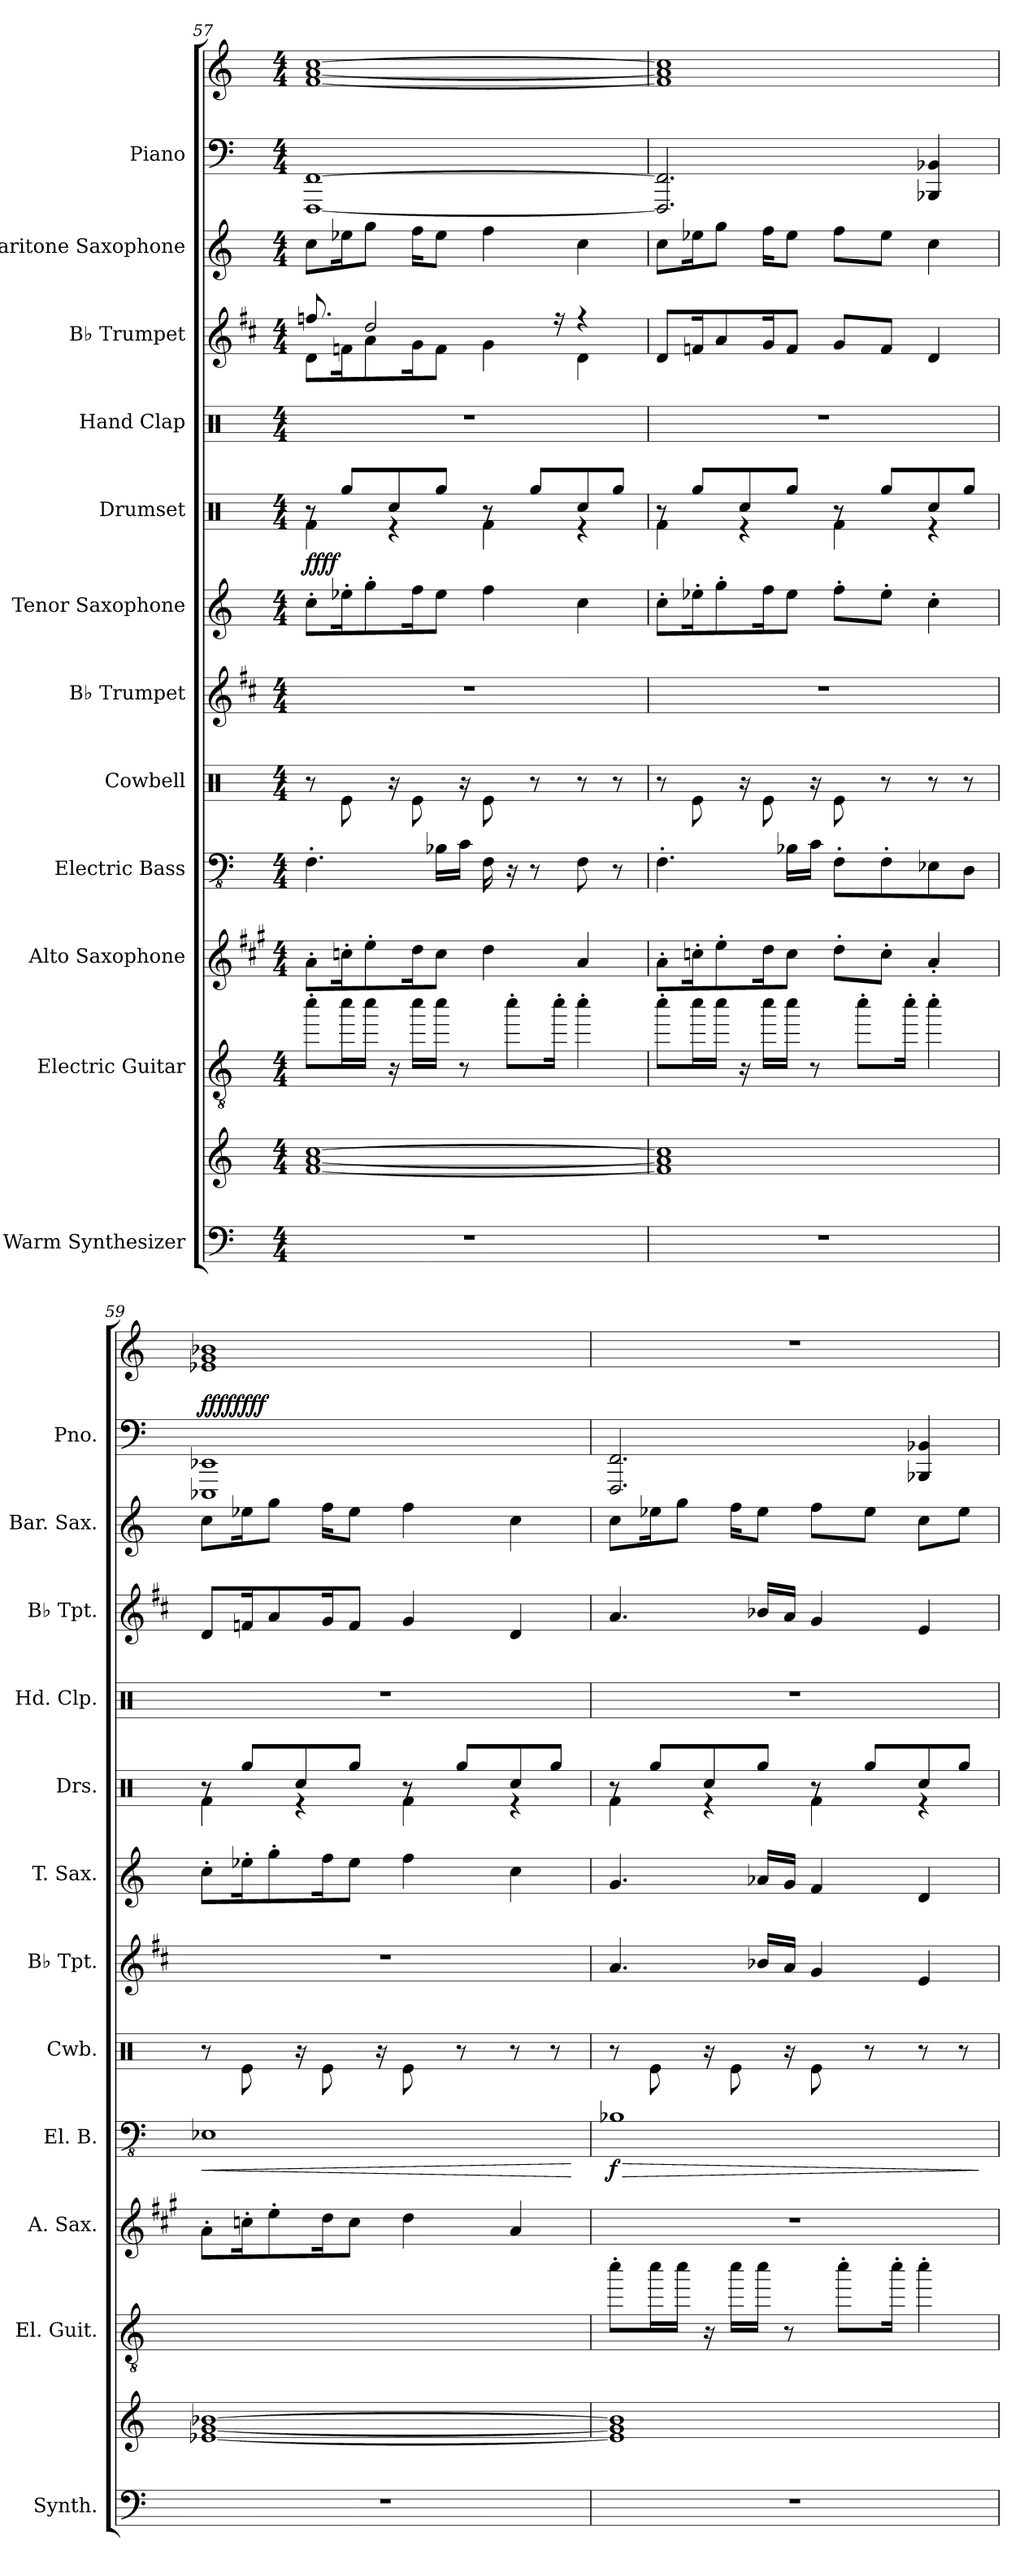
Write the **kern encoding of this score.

**kern	**kern	**kern	**kern	**kern	**dynam	**kern	**kern	**kern	**kern	**dynam	**kern	**kern	**kern	**kern	**kern	**dynam
*part12	*part12	*part11	*part10	*part9	*part9	*part8	*part7	*part6	*part5	*part5	*part4	*part3	*part2	*part1	*part1	*part1
*staff14	*staff13	*staff12	*staff11	*staff10	*staff10	*staff9	*staff8	*staff7	*staff6	*staff6	*staff5	*staff4	*staff3	*staff2	*staff1	*staff1/2
*I"Warm Synthesizer	*	*I"Electric Guitar	*I"Alto Saxophone	*I"Electric Bass	*	*I"Cowbell	*I"B♭ Trumpet	*I"Tenor Saxophone	*I"Drumset	*	*I"Hand Clap	*I"B♭ Trumpet	*I"Baritone Saxophone	*I"Piano	*	*
*I'Synth.	*	*I'El. Guit.	*I'A. Sax.	*I'El. B.	*	*I'Cwb.	*I'B♭ Tpt.	*I'T. Sax.	*I'Drs.	*	*I'Hd. Clp.	*I'B♭ Tpt.	*I'Bar. Sax.	*I'Pno.	*	*
!!LO:PB:g=z
*clefF4	*clefG2	*clefGv2	*clefG2	*clefFv4	*	*clefX	*clefG2	*clefG2	*clefX	*	*clefX	*clefG2	*clefG2	*clefF4	*clefG2	*
*	*	*	*ITrd5c9	*	*	*	*ITrd1c2	*ITrd8c14	*	*	*	*ITrd1c2	*ITrd12c21	*	*	*
*k[]	*k[]	*k[]	*k[]	*k[]	*	*k[]	*k[]	*k[]	*k[]	*	*k[]	*k[]	*k[]	*k[]	*k[]	*
*M4/4	*M4/4	*M4/4	*M4/4	*M4/4	*	*M4/4	*M4/4	*M4/4	*M4/4	*	*M4/4	*M4/4	*M4/4	*M4/4	*M4/4	*
=57	=57	=57	=57	=57	=57	=57	=57	=57	=57	=57	=57	=57	=57	=57	=57	=57
*	*	*	*	*	*	*	*	*	*^	*	*	*^	*	*	*	*
*	*	*	*	*	*	*	*	*	*	*^	*	*	*	*	*	*	*	*
!	!	!	!	!	!LO:DY:b	!	!	!	!	!	!	!	!	!	!	!	!	!	!
!	!	!	!	!	!LO:DY:n=1:b	!	!	!	!	!	!	!LO:DY:b	!	!	!	!	!	!	!
!	!	!	!	!	!	!	!	!	!	!	!	!LO:DY:n=1:b	!	!	!	!	!	!	!
1r	[1f [1a [1cc	8ccc'\L	8c'\L	4.FF'\	mf mf	8r	1r	8c'\L	8r	4Rf\	8r	ff ff	1r	8.ee-X/	8c\L	8c\L	[1FFF [1FF	[1f [1a [1cc	.
.	.	16ccc\L	16e-X'\K	.	.	8Re\	.	16e-X'\K	8Rgg/L	.	4.ryy	.	.	.	16e-X\K	16e-X\K	.	.	.
.	.	16ccc\JJ	8g'\	.	.	.	.	8g'\	.	.	.	.	.	2cc/	8g\	8g\J	.	.	.
.	.	16r	.	.	.	16r	.	.	8Rcc/	4r	.	.	.	.	.	.	.	.	.
.	.	16ccc\LL	16f\K	.	.	8Re\	.	16f\K	.	.	.	.	.	.	16f\K	16f\KL	.	.	.
.	.	16ccc\JJ	8e-\J	16BB-X\LL	.	.	.	8e-\J	8Rgg/J	.	.	.	.	.	8e-\J	8e-\J	.	.	.
.	.	8r	.	16C\JJ	.	16r	.	.	.	.	.	.	.	.	.	.	.	.	.
.	.	.	4f\	16FF\	.	8Re\	.	4f\	8r	4Rf\	8r	.	.	.	4f\	4f\	.	.	.
.	.	8ccc'\L	.	16r	.	.	.	.	.	.	.	.	.	.	.	.	.	.	.
.	.	.	.	8r	.	8r	.	.	8Rgg/L	.	4.ryy	.	.	.	.	.	.	.	.
.	.	16ccc'\Jk	.	.	.	.	.	.	.	.	.	.	.	16r	.	.	.	.	.
.	.	4ccc'\	4c/	8FF\	.	8r	.	4c\	8Rcc/	4r	.	.	.	4r	4c\	4c\	.	.	.
.	.	.	.	8r	.	8r	.	.	8Rgg/J	.	.	.	.	.	.	.	.	.	.
*	*	*	*	*	*	*	*	*	*	*	*	*	*	*v	*v	*	*	*	*
=58	=58	=58	=58	=58	=58	=58	=58	=58	=58	=58	=58	=58	=58	=58	=58	=58	=58	=58
1r	1f] 1a] 1cc]	8ccc'\L	8c'\L	4.FF'\	.	8r	1r	8c'\L	8r	4Rf\	8r	.	1r	8c/L	8c\L	2.FFF/] 2.FF/]	1f] 1a] 1cc]	.
.	.	16ccc\L	16e-X'\K	.	.	8Re\	.	16e-X'\K	8Rgg/L	.	4.ryy	.	.	16e-X/K	16e-X\K	.	.	.
.	.	16ccc\JJ	8g'\	.	.	.	.	8g'\	.	.	.	.	.	8g/	8g\J	.	.	.
.	.	16r	.	.	.	16r	.	.	8Rcc/	4r	.	.	.	.	.	.	.	.
.	.	16ccc\LL	16f\K	.	.	8Re\	.	16f\K	.	.	.	.	.	16f/K	16f\KL	.	.	.
.	.	16ccc\JJ	8e-\J	16BB-X\LL	.	.	.	8e-\J	8Rgg/J	.	.	.	.	8e-/J	8e-\J	.	.	.
.	.	8r	.	16C\JJ	.	16r	.	.	.	.	.	.	.	.	.	.	.	.
.	.	.	8f'\L	8FF'\L	.	8Re\	.	8f'\L	8r	4Rf\	8r	.	.	8f/L	8f\L	.	.	.
.	.	8ccc'\L	.	.	.	.	.	.	.	.	.	.	.	.	.	.	.	.
.	.	.	8e-'\J	8FF'\	.	8r	.	8e-'\J	8Rgg/L	.	4.ryy	.	.	8e-/J	8e-\J	.	.	.
.	.	16ccc'\Jk	.	.	.	.	.	.	.	.	.	.	.	.	.	.	.	.
.	.	4ccc'\	4c'/	8EE-X\	.	8r	.	4c'\	8Rcc/	4r	.	.	.	4c/	4c\	4BBB-X/ 4BB-X/	.	.
.	.	.	.	8DD\J	.	8r	.	.	8Rgg/J	.	.	.	.	.	.	.	.	.
=59	=59	=59	=59	=59	=59	=59	=59	=59	=59	=59	=59	=59	=59	=59	=59	=59	=59	=59
!	!	!	!	!	!LO:HP:b	!	!	!	!	!	!	!	!	!	!	!	!	!LO:DY:a=2
!	!	!	!	!	!	!	!	!	!	!	!	!	!	!	!	!	!	!LO:DY:n=1:a=2
!	!	!	!	!	!	!	!	!	!	!	!	!	!	!	!	!	!	!LO:DY:n=2:a=2
!	!	!	!	!	!	!	!	!	!	!	!	!	!	!	!	!	!	!LO:DY:n=3:a=2
1r	[1e-X [1g [1b-X	8ccc'\Lyy	8c'\L	1EE-X	<	8r	1r	8c'\L	8r	4Rf\	8r	.	1r	8c/L	8c\L	1EEE-X 1EE-X	1e-X 1g 1b-X	ff ff ff ff
.	.	16ccc\Lyy	16e-X'\K	.	.	8Re\	.	16e-X'\K	8Rgg/L	.	4.ryy	.	.	16e-X/K	16e-X\K	.	.	.
.	.	16ccc\JJyy	8g'\	.	.	.	.	8g'\	.	.	.	.	.	8g/	8g\J	.	.	.
.	.	16ryy	.	.	.	16r	.	.	8Rcc/	4r	.	.	.	.	.	.	.	.
.	.	16ccc\LLyy	16f\K	.	.	8Re\	.	16f\K	.	.	.	.	.	16f/K	16f\KL	.	.	.
.	.	16ccc\JJyy	8e-\J	.	.	.	.	8e-\J	8Rgg/J	.	.	.	.	8e-/J	8e-\J	.	.	.
.	.	8ryy	.	.	.	16r	.	.	.	.	.	.	.	.	.	.	.	.
.	.	.	4f\	.	.	8Re\	.	4f\	8r	4Rf\	8r	.	.	4f/	4f\	.	.	.
.	.	8ccc'\Lyy	.	.	.	.	.	.	.	.	.	.	.	.	.	.	.	.
.	.	.	.	.	.	8r	.	.	8Rgg/L	.	4.ryy	.	.	.	.	.	.	.
.	.	16ccc'\Jkyy	.	.	.	.	.	.	.	.	.	.	.	.	.	.	.	.
.	.	4ccc'\yy	4c/	.	.	8r	.	4c\	8Rcc/	4r	.	.	.	4c/	4c\	.	.	.
.	.	.	.	.	.	8r	.	.	8Rgg/J	.	.	.	.	.	.	.	.	.
*	*	*	*	*	*	*	*	*	*v	*v	*v	*	*	*	*	*	*	*
.	.	.	.	.	[	.	.	.	.	.	.	.	.	.	.	.
!!LO:PB:g=z
=60	=60	=60	=60	=60	=60	=60	=60	=60	=60	=60	=60	=60	=60	=60	=60	=60
!	!	!	!	!	!LO:HP:b	!	!	!	!	!	!	!	!	!	!	!
*	*	*	*	*	*	*	*	*	*^	*	*	*	*	*	*	*
*	*	*	*	*	*	*	*	*	*	*^	*	*	*	*	*	*	*
!	!	!	!	!	!LO:DY:n=1:b	!	!	!	!	!	!	!	!	!	!	!	!	!
1r	1e-] 1g] 1b-]	8ccc'\L	1r	1BB-X	> f	8r	4.g/	4.G/	8r	4Rf\	8r	.	1r	4.g/	8c\L	2.FFF/ 2.FF/	1r	.
.	.	16ccc\L	.	.	.	8Re\	.	.	8Rgg/L	.	4.ryy	.	.	.	16e-X\K	.	.	.
.	.	16ccc\JJ	.	.	.	.	.	.	.	.	.	.	.	.	8g\J	.	.	.
.	.	16r	.	.	.	16r	.	.	8Rcc/	4r	.	.	.	.	.	.	.	.
.	.	16ccc\LL	.	.	.	8Re\	.	.	.	.	.	.	.	.	16f\KL	.	.	.
.	.	16ccc\JJ	.	.	.	.	16a-X/LL	16A-X/LL	8Rgg/J	.	.	.	.	16a-X/LL	8e-\J	.	.	.
.	.	8r	.	.	.	16r	16g/JJ	16G/JJ	.	.	.	.	.	16g/JJ	.	.	.	.
.	.	.	.	.	.	8Re\	4f/	4F/	8r	4Rf\	8r	.	.	4f/	8f\L	.	.	.
.	.	8ccc'\L	.	.	.	.	.	.	.	.	.	.	.	.	.	.	.	.
.	.	.	.	.	.	8r	.	.	8Rgg/L	.	4.ryy	.	.	.	8e-\J	.	.	.
.	.	16ccc'\Jk	.	.	.	.	.	.	.	.	.	.	.	.	.	.	.	.
.	.	4ccc'\	.	.	.	8r	4d/	4D/	8Rcc/	4r	.	.	.	4d/	8c\L	4BBB-X/ 4BB-X/	.	.
.	.	.	.	.	.	8r	.	.	8Rgg/J	.	.	.	.	.	8e-\J	.	.	.
*	*	*	*	*	*	*	*	*	*v	*v	*v	*	*	*	*	*	*	*
.	.	.	.	.	]	.	.	.	.	.	.	.	.	.	.	.
=	=	=	=	=	=	=	=	=	=	=	=	=	=	=	=	=
*-	*-	*-	*-	*-	*-	*-	*-	*-	*-	*-	*-	*-	*-	*-	*-	*-
